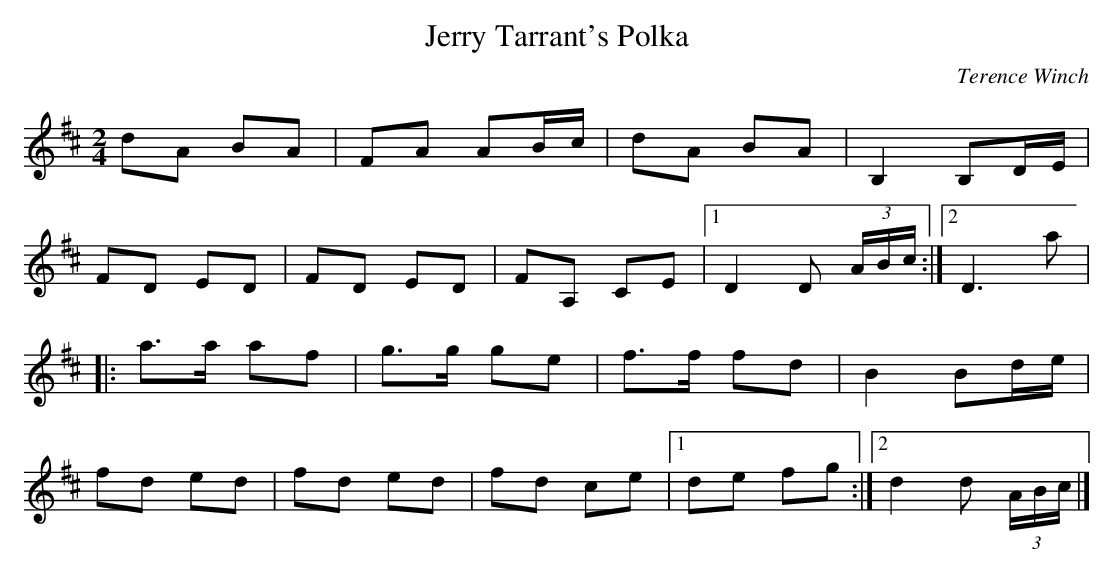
X:1
T:Jerry Tarrant's Polka
M:2/4
L:1/8
C:Terence Winch
K:D
dA BA|FA AB/2c/2|dA BA|B,2 B,D/2E/2|!
FD ED|FD ED|FA, CE|1D2 D (3A/2B/2c/2:|2D3 a|!
|:a>a af|g>g ge|f>f fd|B2 Bd/2e/2|!
fd ed|fd ed|fd ce|1de fg:|2d2 d (3A/2B/2c/2|]!
